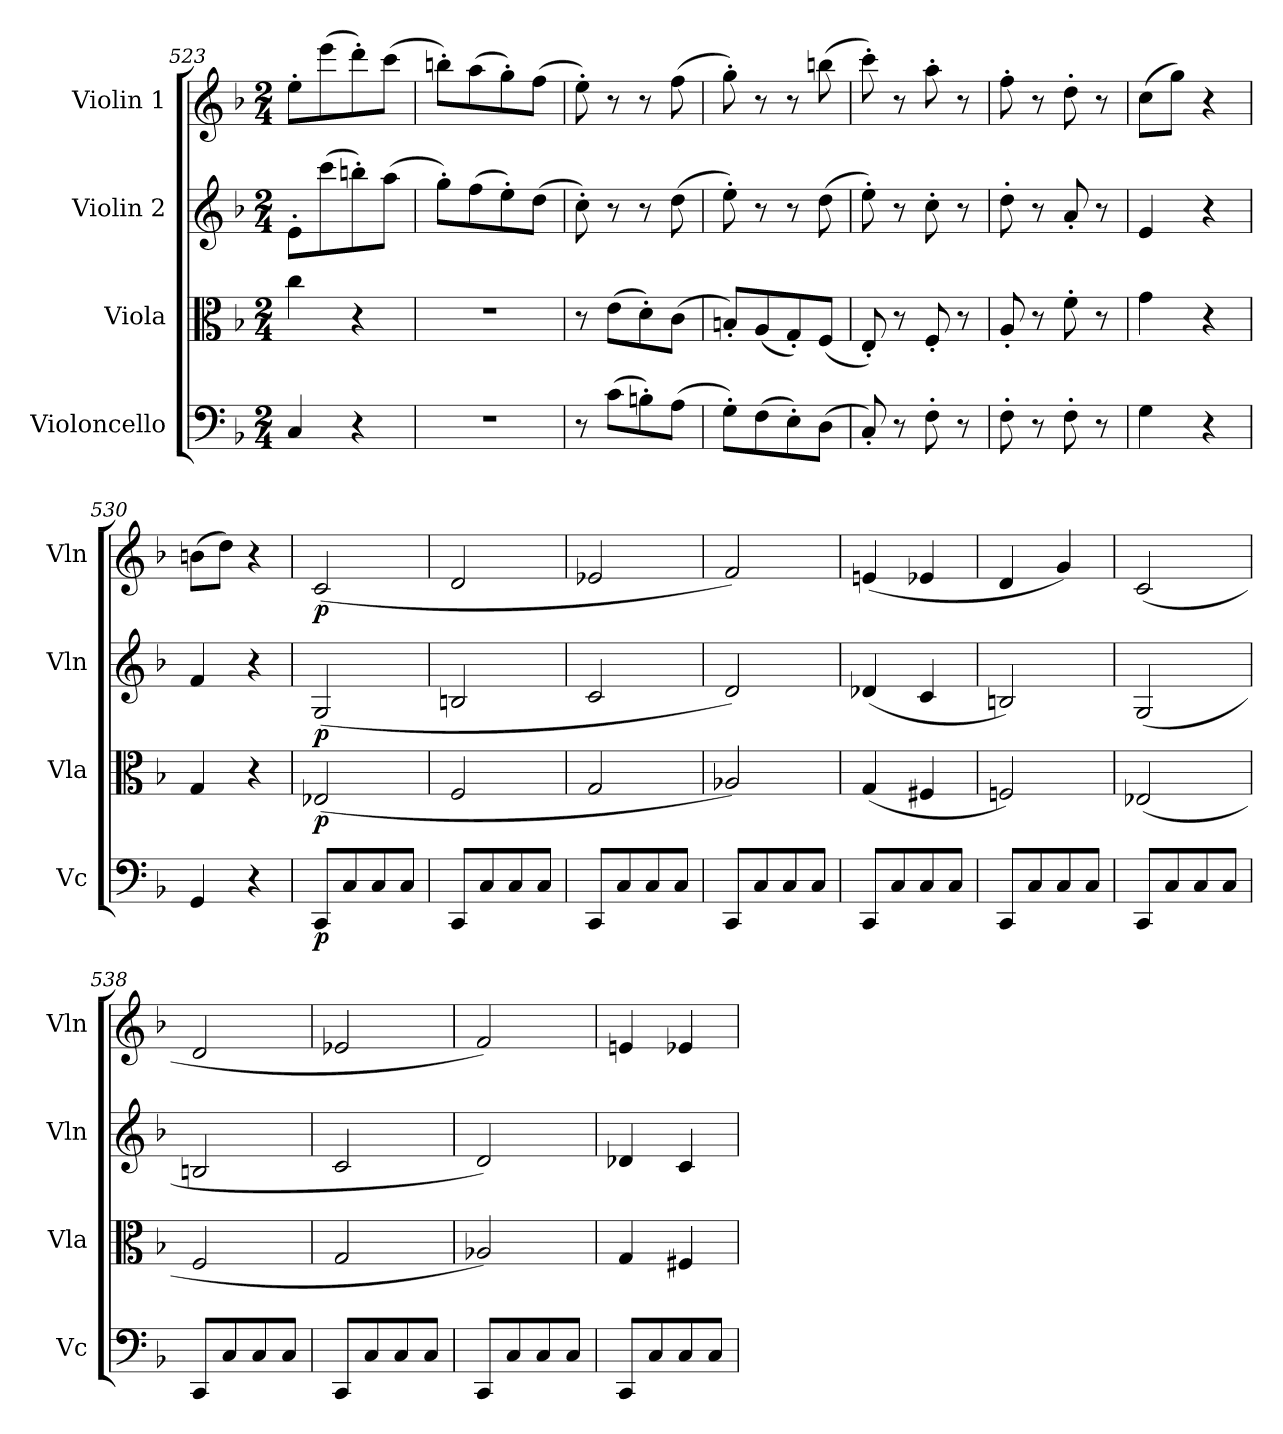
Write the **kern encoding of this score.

**kern	**dynam	**kern	**dynam	**kern	**dynam	**kern	**dynam
*part4	*part4	*part3	*part3	*part2	*part2	*part1	*part1
*staff4	*staff4	*staff3	*staff3	*staff2	*staff2	*staff1	*staff1
*I"Violoncello	*	*I"Viola	*	*I"Violin 2	*	*I"Violin 1	*
*I'Vc	*	*I'Vla	*	*I'Vln	*	*I'Vln	*
*clefF4	*	*clefC3	*	*clefG2	*	*clefG2	*
*k[b-]	*	*k[b-]	*	*k[b-]	*	*k[b-]	*
*M2/4	*	*M2/4	*	*M2/4	*	*M2/4	*
=523	=523	=523	=523	=523	=523	=523	=523
4C/	.	4cc\	.	8e'\L	.	8ee'\L	.
.	.	.	.	(>8ccc\	.	(>8eee\	.
4r	.	4r	.	8bbn'\)	.	8ddd'\)	.
.	.	.	.	(>8aa\J	.	(>8ccc\J	.
=524	=524	=524	=524	=524	=524	=524	=524
2r	.	2r	.	8gg'\L)	.	8bbn'\L)	.
.	.	.	.	(>8ff\	.	(>8aa\	.
.	.	.	.	8ee'\)	.	8gg'\)	.
.	.	.	.	(>8dd\J	.	(>8ff\J	.
!!LO:PB:g=z
=525	=525	=525	=525	=525	=525	=525	=525
8r	.	8r	.	8cc'\)	.	8ee'\)	.
(>8c\L	.	(>8e\L	.	8r	.	8r	.
8Bn'\)	.	8d'\)	.	8r	.	8r	.
(>8A\J	.	(>8c\J	.	(>8dd\	.	(>8ff\	.
=526	=526	=526	=526	=526	=526	=526	=526
8G'\L)	.	8Bn'/L)	.	8ee'\)	.	8gg'\)	.
(>8F\	.	(<8A/	.	8r	.	8r	.
8E'\)	.	8G'/)	.	8r	.	8r	.
(>8D\J	.	(<8F/J	.	(>8dd\	.	(>8bbn\	.
=527	=527	=527	=527	=527	=527	=527	=527
8C'/)	.	8E'/)	.	8ee'\)	.	8ccc'\)	.
8r	.	8r	.	8r	.	8r	.
8F'\	.	8F'/	.	8cc'\	.	8aa'\	.
8r	.	8r	.	8r	.	8r	.
=528	=528	=528	=528	=528	=528	=528	=528
8F'\	.	8A'/	.	8dd'\	.	8ff'\	.
8r	.	8r	.	8r	.	8r	.
8F'\	.	8f'\	.	8a'/	.	8dd'\	.
8r	.	8r	.	8r	.	8r	.
=529	=529	=529	=529	=529	=529	=529	=529
4G\	.	4g\	.	4e/	.	(>8cc\L	.
.	.	.	.	.	.	8gg\J)	.
4r	.	4r	.	4r	.	4r	.
=530	=530	=530	=530	=530	=530	=530	=530
4GG/	.	4G/	.	4f/	.	(>8bn\L	.
.	.	.	.	.	.	8dd\J)	.
4r	.	4r	.	4r	.	4r	.
=531	=531	=531	=531	=531	=531	=531	=531
!	!LO:DY:b	!	!LO:DY:b	!	!LO:DY:b	!	!LO:DY:b
8CC/L	p	(>2E-X/	p	(>2G/	p	(>2c/	p
8C/	.	.	.	.	.	.	.
8C/	.	.	.	.	.	.	.
8C/J	.	.	.	.	.	.	.
=532	=532	=532	=532	=532	=532	=532	=532
8CC/L	.	2F/	.	2Bn/	.	2d/	.
8C/	.	.	.	.	.	.	.
8C/	.	.	.	.	.	.	.
8C/J	.	.	.	.	.	.	.
=533	=533	=533	=533	=533	=533	=533	=533
8CC/L	.	2G/	.	2c/	.	2e-X/	.
8C/	.	.	.	.	.	.	.
8C/	.	.	.	.	.	.	.
8C/J	.	.	.	.	.	.	.
!!LO:LB:g=z
=534	=534	=534	=534	=534	=534	=534	=534
8CC/L	.	2A-X/)	.	2d/)	.	2f/)	.
8C/	.	.	.	.	.	.	.
8C/	.	.	.	.	.	.	.
8C/J	.	.	.	.	.	.	.
=535	=535	=535	=535	=535	=535	=535	=535
8CC/L	.	(<4G/	.	(<4d-X/	.	(>4en/	.
8C/	.	.	.	.	.	.	.
8C/	.	4F#X/	.	4c/	.	4e-X/	.
8C/J	.	.	.	.	.	.	.
=536	=536	=536	=536	=536	=536	=536	=536
8CC/L	.	2Fn/)	.	2Bn/)	.	4d/	.
8C/	.	.	.	.	.	.	.
8C/	.	.	.	.	.	4g/)	.
8C/J	.	.	.	.	.	.	.
=537	=537	=537	=537	=537	=537	=537	=537
8CC/L	.	(>2E-X/	.	(>2G/	.	(>2c/	.
8C/	.	.	.	.	.	.	.
8C/	.	.	.	.	.	.	.
8C/J	.	.	.	.	.	.	.
=538	=538	=538	=538	=538	=538	=538	=538
8CC/L	.	2F/	.	2Bn/	.	2d/	.
8C/	.	.	.	.	.	.	.
8C/	.	.	.	.	.	.	.
8C/J	.	.	.	.	.	.	.
=539	=539	=539	=539	=539	=539	=539	=539
8CC/L	.	2G/	.	2c/	.	2e-X/	.
8C/	.	.	.	.	.	.	.
8C/	.	.	.	.	.	.	.
8C/J	.	.	.	.	.	.	.
=540	=540	=540	=540	=540	=540	=540	=540
8CC/L	.	2A-X/)	.	2d/)	.	2f/)	.
8C/	.	.	.	.	.	.	.
8C/	.	.	.	.	.	.	.
8C/J	.	.	.	.	.	.	.
=541	=541	=541	=541	=541	=541	=541	=541
8CC/L	.	4G/	.	4d-X/	.	4en/	.
8C/	.	.	.	.	.	.	.
8C/	.	4F#X/	.	4c/	.	4e-X/	.
8C/J	.	.	.	.	.	.	.
=	=	=	=	=	=	=	=
*-	*-	*-	*-	*-	*-	*-	*-
